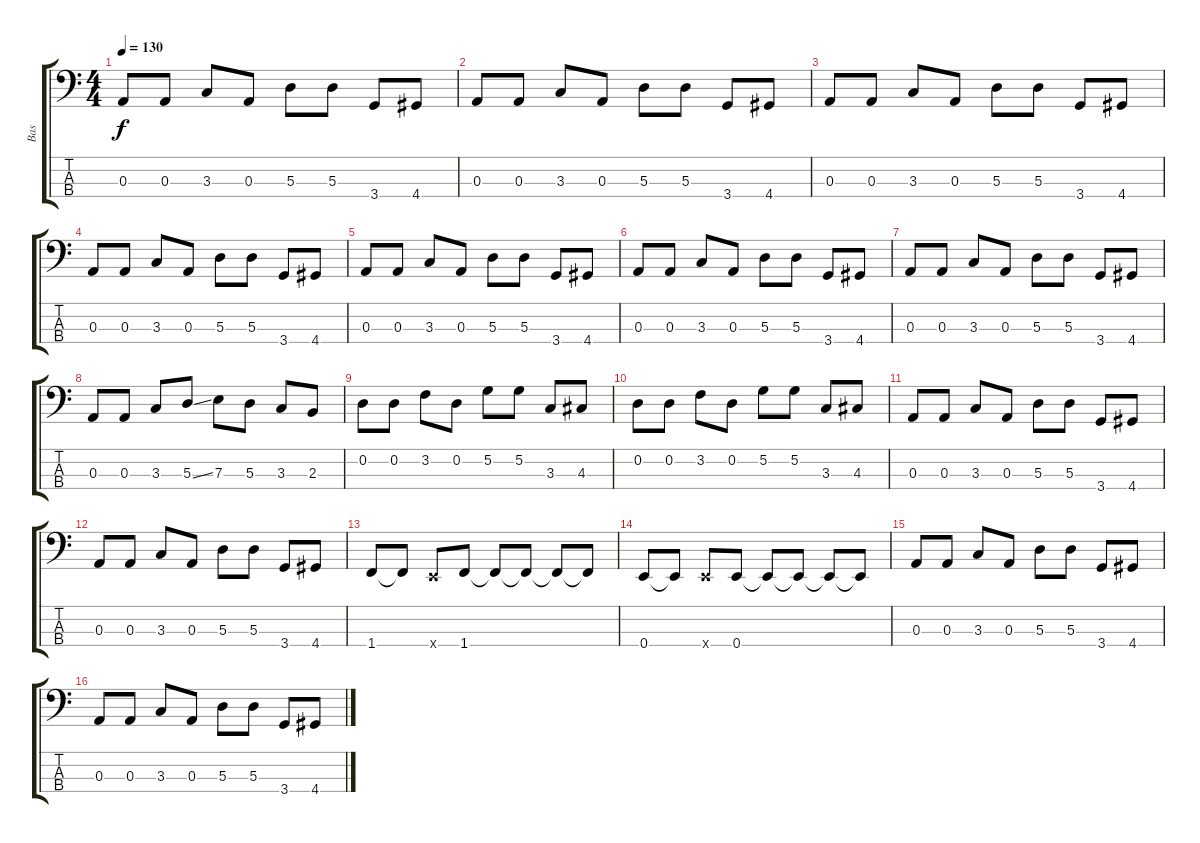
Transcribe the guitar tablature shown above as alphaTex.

\track ("Bas" "Bas") {instrument electricbassfinger}
\staff {score tabs}
\tuning (G2 D2 A1 E1) {hide}
\ts (4 4)
\tempo 130
\clef f4
\ks c
0.3.8{dy f} 0.3.8 3.3.8 0.3.8 5.3.8 5.3.8 3.4.8 4.4.8 |
0.3.8 0.3.8 3.3.8 0.3.8 5.3.8 5.3.8 3.4.8 4.4.8 |
0.3.8 0.3.8 3.3.8 0.3.8 5.3.8 5.3.8 3.4.8 4.4.8 |
0.3.8 0.3.8 3.3.8 0.3.8 5.3.8 5.3.8 3.4.8 4.4.8 |
0.3.8 0.3.8 3.3.8 0.3.8 5.3.8 5.3.8 3.4.8 4.4.8 |
0.3.8 0.3.8 3.3.8 0.3.8 5.3.8 5.3.8 3.4.8 4.4.8 |
0.3.8 0.3.8 3.3.8 0.3.8 5.3.8 5.3.8 3.4.8 4.4.8 |
0.3.8 0.3.8 3.3.8 5.3{ss}.8 7.3.8 5.3.8 3.3.8 2.3.8 |
0.2.8 0.2.8 3.2.8 0.2.8 5.2.8 5.2.8 3.3.8 4.3.8 |
0.2.8 0.2.8 3.2.8 0.2.8 5.2.8 5.2.8 3.3.8 4.3.8 |
0.3.8 0.3.8 3.3.8 0.3.8 5.3.8 5.3.8 3.4.8 4.4.8 |
0.3.8 0.3.8 3.3.8 0.3.8 5.3.8 5.3.8 3.4.8 4.4.8 |
1.4.8 1.4{t}.8 0.4{x}.8 1.4.8 1.4{t}.8 1.4{t}.8 1.4{t}.8 1.4{t}.8 |
0.4.8 0.4{t}.8 0.4{x}.8 0.4.8 0.4{t}.8 0.4{t}.8 0.4{t}.8 0.4{t}.8 |
0.3.8 0.3.8 3.3.8 0.3.8 5.3.8 5.3.8 3.4.8 4.4.8 |
0.3.8 0.3.8 3.3.8 0.3.8 5.3.8 5.3.8 3.4.8 4.4.8
